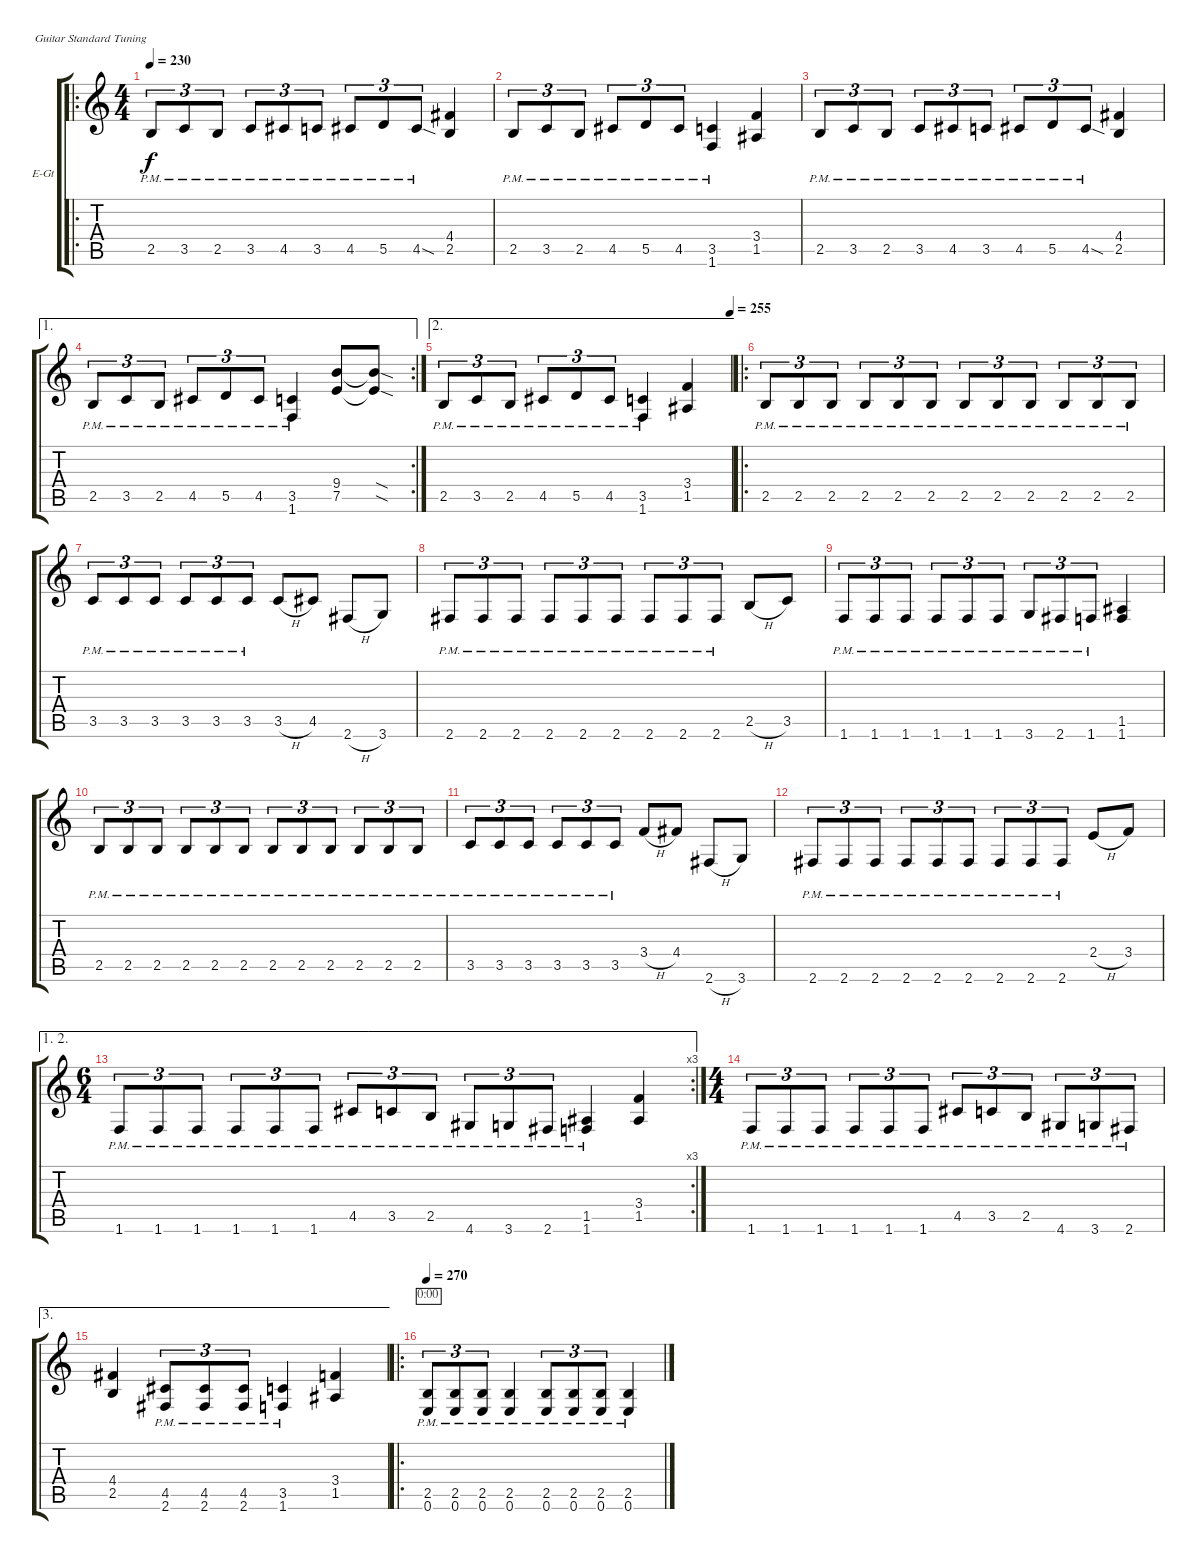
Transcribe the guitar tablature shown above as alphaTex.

\defaultSystemsLayout 4
\bracketExtendMode groupsimilarinstruments
\firstSystemTrackNameOrientation horizontal
\otherSystemsTrackNameOrientation horizontal
\track ("Electric Guitar" "E-Gt") {instrument distortionguitar}
\staff {score tabs}
\tuning (E4 B3 G3 D3 A2 E2)
\ro
\ts (4 4)
\tempo 230
\clef g2
\scale
1.06936
\ks c
2.5{pm}.8{tu (3 2) dy f instrument distortionguitar} 3.5{pm}.8{tu (3 2)} 2.5{pm}.8{tu (3 2)} 3.5{pm}.8{tu (3 2)} 4.5{pm}.8{tu (3 2)} 3.5{pm}.8{tu (3 2)} 4.5{pm}.8{tu (3 2)} 5.5{pm}.8{tu (3 2)} 4.5{sod pm}.8{tu (3 2)} (2.5 4.4).4 |
\scale
0.930643 2.5{pm}.8{tu (3 2)} 3.5{pm}.8{tu (3 2)} 2.5{pm}.8{tu (3 2)} 4.5{pm}.8{tu (3 2)} 5.5{pm}.8{tu (3 2)} 4.5{pm}.8{tu (3 2)} (3.5{pm} 1.6{pm}).4 (1.5 3.4).4 |
\scale
1.03909 2.5{pm}.8{tu (3 2)} 3.5{pm}.8{tu (3 2)} 2.5{pm}.8{tu (3 2)} 3.5{pm}.8{tu (3 2)} 4.5{pm}.8{tu (3 2)} 3.5{pm}.8{tu (3 2)} 4.5{pm}.8{tu (3 2)} 5.5{pm}.8{tu (3 2)} 4.5{sod pm}.8{tu (3 2)} (2.5 4.4).4 |
\ae 1
\rc 2
\scale
0.960908 2.5{pm}.8{tu (3 2)} 3.5{pm}.8{tu (3 2)} 2.5{pm}.8{tu (3 2)} 4.5{pm}.8{tu (3 2)} 5.5{pm}.8{tu (3 2)} 4.5{pm}.8{tu (3 2)} (3.5{pm} 1.6{pm}).4 (7.5 9.4).8 (9.4{sod t} 7.5{sod t}).8 |
\ae 2
\tempo (255 1)
\scale
1.03909 2.5{pm}.8{tu (3 2)} 3.5{pm}.8{tu (3 2)} 2.5{pm}.8{tu (3 2)} 4.5{pm}.8{tu (3 2)} 5.5{pm}.8{tu (3 2)} 4.5{pm}.8{tu (3 2)} (3.5{pm} 1.6{pm}).4 (1.5 3.4).4 |
\ro
\scale
1.06936 2.5{pm}.8{tu (3 2)} 2.5{pm}.8{tu (3 2)} 2.5{pm}.8{tu (3 2)} 2.5{pm}.8{tu (3 2)} 2.5{pm}.8{tu (3 2)} 2.5{pm}.8{tu (3 2)} 2.5{pm}.8{tu (3 2)} 2.5{pm}.8{tu (3 2)} 2.5{pm}.8{tu (3 2)} 2.5{pm}.8{tu (3 2)} 2.5{pm}.8{tu (3 2)} 2.5{pm}.8{tu (3 2)} |
\scale
0.930643 3.5{pm}.8{tu (3 2)} 3.5{pm}.8{tu (3 2)} 3.5{pm}.8{tu (3 2)} 3.5{pm}.8{tu (3 2)} 3.5{pm}.8{tu (3 2)} 3.5{pm}.8{tu (3 2)} 3.5{h}.8 4.5.8 2.6{h}.8 3.6.8 |
\scale
1.03909 2.6{pm}.8{tu (3 2)} 2.6{pm}.8{tu (3 2)} 2.6{pm}.8{tu (3 2)} 2.6{pm}.8{tu (3 2)} 2.6{pm}.8{tu (3 2)} 2.6{pm}.8{tu (3 2)} 2.6{pm}.8{tu (3 2)} 2.6{pm}.8{tu (3 2)} 2.6{pm}.8{tu (3 2)} 2.5{h}.8 3.5.8 |
\scale
0.960908 1.6{pm}.8{tu (3 2)} 1.6{pm}.8{tu (3 2)} 1.6{pm}.8{tu (3 2)} 1.6{pm}.8{tu (3 2)} 1.6{pm}.8{tu (3 2)} 1.6{pm}.8{tu (3 2)} 3.6{pm}.8{tu (3 2)} 2.6{pm}.8{tu (3 2)} 1.6{pm}.8{tu (3 2)} (1.6 1.5).4 |
2.5{pm}.8{tu (3 2)} 2.5{pm}.8{tu (3 2)} 2.5{pm}.8{tu (3 2)} 2.5{pm}.8{tu (3 2)} 2.5{pm}.8{tu (3 2)} 2.5{pm}.8{tu (3 2)} 2.5{pm}.8{tu (3 2)} 2.5{pm}.8{tu (3 2)} 2.5{pm}.8{tu (3 2)} 2.5{pm}.8{tu (3 2)} 2.5{pm}.8{tu (3 2)} 2.5{pm}.8{tu (3 2)} |
\scale
1.03909 3.5{pm}.8{tu (3 2)} 3.5{pm}.8{tu (3 2)} 3.5{pm}.8{tu (3 2)} 3.5{pm}.8{tu (3 2)} 3.5{pm}.8{tu (3 2)} 3.5{pm}.8{tu (3 2)} 3.4{h}.8 4.4.8 2.6{h}.8 3.6.8 |
\scale
0.960908 2.6{pm}.8{tu (3 2)} 2.6{pm}.8{tu (3 2)} 2.6{pm}.8{tu (3 2)} 2.6{pm}.8{tu (3 2)} 2.6{pm}.8{tu (3 2)} 2.6{pm}.8{tu (3 2)} 2.6{pm}.8{tu (3 2)} 2.6{pm}.8{tu (3 2)} 2.6{pm}.8{tu (3 2)} 2.4{h}.8 3.4.8 |
\ae (1 2)
\rc 3
\ts (6 4)
\scale
1.03909 1.6{pm}.8{tu (3 2)} 1.6{pm}.8{tu (3 2)} 1.6{pm}.8{tu (3 2)} 1.6{pm}.8{tu (3 2)} 1.6{pm}.8{tu (3 2)} 1.6{pm}.8{tu (3 2)} 4.5{pm}.8{tu (3 2)} 3.5{pm}.8{tu (3 2)} 2.5{pm}.8{tu (3 2)} 4.6{pm}.8{tu (3 2)} 3.6{pm}.8{tu (3 2)} 2.6{pm}.8{tu (3 2)} (1.6{pm} 1.5{pm}).4 (1.5 3.4).4 |
\ts (4 4)
\scale
0.960908 1.6{pm}.8{tu (3 2)} 1.6{pm}.8{tu (3 2)} 1.6{pm}.8{tu (3 2)} 1.6{pm}.8{tu (3 2)} 1.6{pm}.8{tu (3 2)} 1.6{pm}.8{tu (3 2)} 4.5{pm}.8{tu (3 2)} 3.5{pm}.8{tu (3 2)} 2.5{pm}.8{tu (3 2)} 4.6{pm}.8{tu (3 2)} 3.6{pm}.8{tu (3 2)} 2.6{pm}.8{tu (3 2)} |
\ae 3
\scale
1.03909 (4.4 2.5).4 (2.6{pm} 4.5{pm}).8{tu (3 2)} (2.6{pm} 4.5{pm}).8{tu (3 2)} (2.6{pm} 4.5{pm}).8{tu (3 2)} (1.6{pm} 3.5{pm}).4 (1.5 3.4).4 |
\ro
\tempo 270
\scale
0.960908 (0.6{pm} 2.5{pm}).8{tu (3 2) timer} (0.6{pm} 2.5{pm}).8{tu (3 2)} (0.6{pm} 2.5{pm}).8{tu (3 2) beam merge} (0.6{pm} 2.5{pm}).4 (0.6{pm} 2.5{pm}).8{tu (3 2)} (0.6{pm} 2.5{pm}).8{tu (3 2)} (0.6{pm} 2.5{pm}).8{tu (3 2) beam merge} (0.6{pm} 2.5{pm}).4
